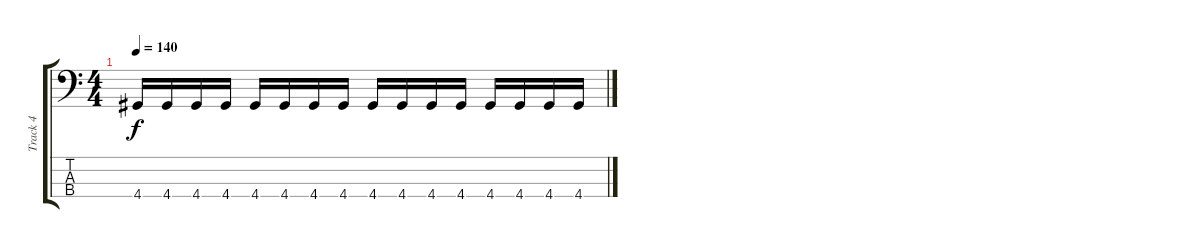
\track ("Track 4" "Track 4") {instrument electricbasspick}
\staff {score tabs}
\tuning (G2 D2 A1 E1) {hide}
\ts (4 4)
\tempo 140
\clef f4
\ks c
4.4.16{dy f} 4.4.16 4.4.16 4.4.16 4.4.16 4.4.16 4.4.16 4.4.16 4.4.16 4.4.16 4.4.16 4.4.16 4.4.16 4.4.16 4.4.16 4.4.16
